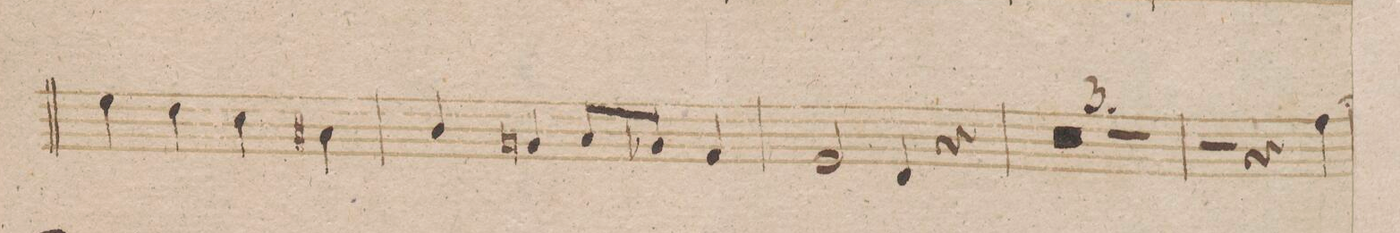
**kern	**dynam
*I"Trombono	*
*clefF4	*
*k[b-]	*
*met(c)	*
*M4/4	*
4G\	.
4F\	.
4E\	.
4C#X\	.
=257	=257
4D/	.
4BBn/	.
8C/L	.
8BB-X/J	.
4AA/	.
=258	=258
2GG/	.
4FF/	.
4r	.
=259	=259
0r	.
=260	=260
=261	=261
1r	.
=262	=262
2r	.
4r	.
[4A\	.
=263	=263
*-	*-
